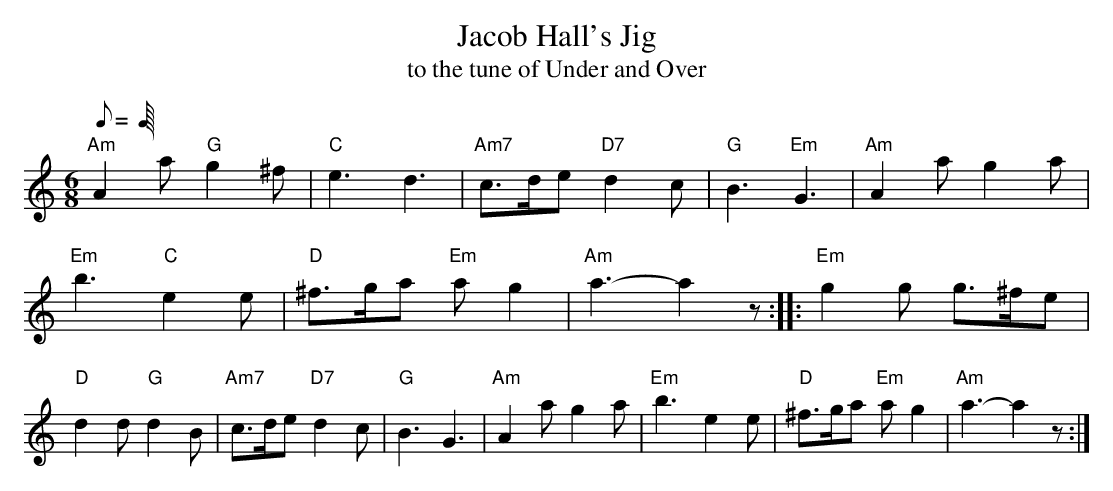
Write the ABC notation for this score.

X:1
T:Jacob Hall's Jig
T:to the tune of Under and Over
M:6/8
L:1/8
Q:C3/1=128
K:Am
"Am"A2 a "G"g2 ^f|"C"e3 d3|"Am7"c>de "D7"d2 c|"G"B3 "Em"G3| \
"Am"A2 a g2 a|"Em"b3 "C"e2 e|"D"^f>ga "Em"a g2|"Am"a3-a2 z:: \
"Em"g2 g g>^fe|"D"d2 d "G"d2 B|"Am7"c>de "D7"d2 c|"G"B3 G3| \
"Am"A2 a g2 a|"Em"b3 e2 e|"D"^f>ga "Em"a g2|"Am"a3-a2 z:|
